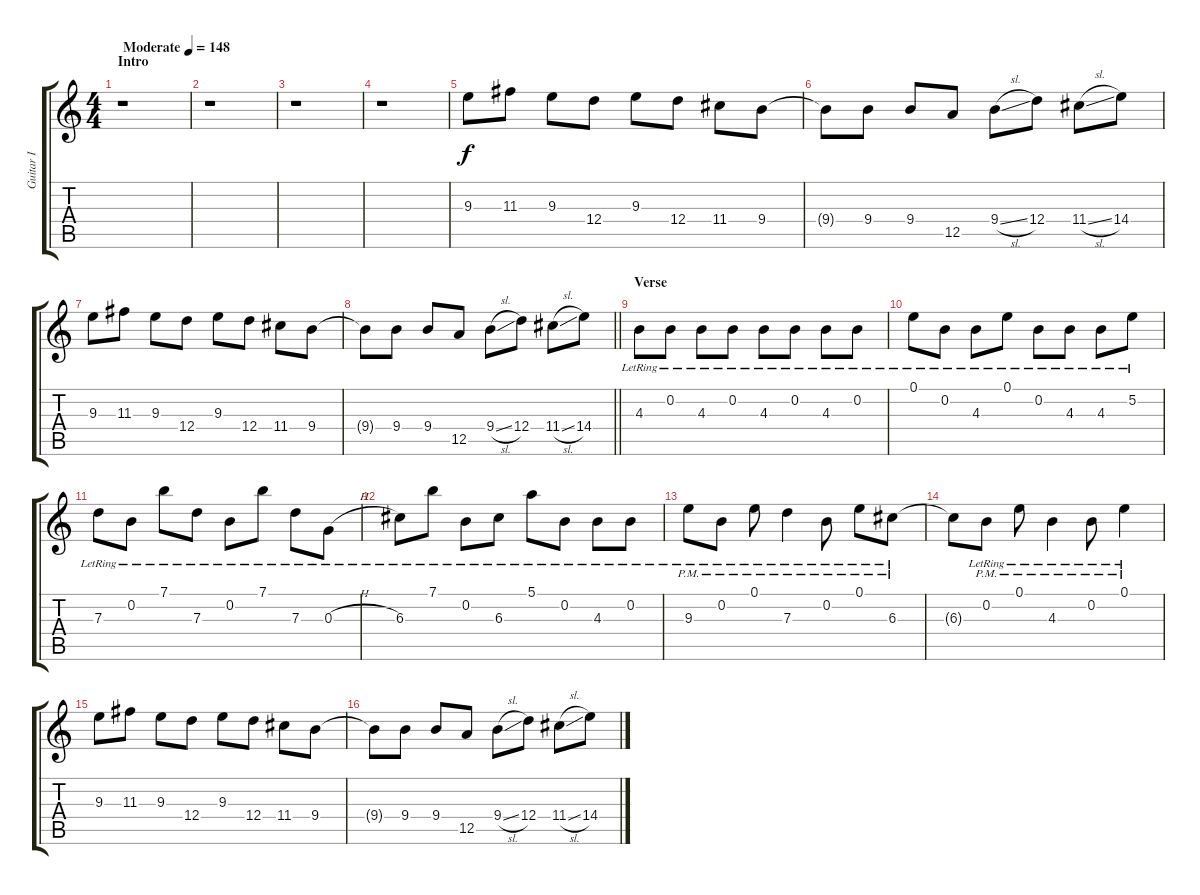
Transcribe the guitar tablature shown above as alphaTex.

\track ("Guitar I" "Guitar I") {instrument overdrivenguitar}
\staff {score tabs}
\tuning (E4 B3 G3 D3 A2 E2) {hide}
\ts (4 4)
\section ("" "Intro")
\tempo (148 "Moderate")
\clef g2
\ks c
r.1{dy f instrument overdrivenguitar} |
r.1 |
r.1 |
r.1 |
9.3.8 11.3.8 9.3.8 12.4.8 9.3.8 12.4.8 11.4.8 9.4.8 |
9.4{t}.8 9.4.8 9.4.8 12.5.8 9.4{sl}.8 12.4.8 11.4{sl}.8 14.4.8 |
9.3.8 11.3.8 9.3.8 12.4.8 9.3.8 12.4.8 11.4.8 9.4.8 |
\barLineRight lightlight
9.4{t}.8 9.4.8 9.4.8 12.5.8 9.4{sl}.8 12.4.8 11.4{sl}.8 14.4.8 |
\section ("" "Verse")
4.3{lr}.8 0.2{lr}.8 4.3{lr}.8 0.2{lr}.8 4.3{lr}.8 0.2{lr}.8 4.3{lr}.8 0.2{lr}.8 |
0.1{lr}.8 0.2{lr}.8 4.3{lr}.8 0.1{lr}.8 0.2{lr}.8 4.3{lr}.8 4.3{lr}.8 5.2{lr}.8 |
7.3{lr}.8 0.2{lr}.8 7.1{lr}.8 7.3{lr}.8 0.2{lr}.8 7.1{lr}.8 7.3{lr}.8 0.3{h lr}.8 |
6.3{lr}.8 7.1{lr}.8 0.2{lr}.8 6.3{lr}.8 5.1{lr}.8 0.2{lr}.8 4.3{lr}.8 0.2{lr}.8 |
9.3{pm lr}.8 0.2{pm lr}.8 0.1{pm lr}.8 7.3{pm lr}.4 0.2{pm lr}.8 0.1{pm lr}.8 6.3{pm lr}.8 |
6.3{t}.8 0.2{pm lr}.8 0.1{pm lr}.8 4.3{pm lr}.4 0.2{pm lr}.8 0.1{pm lr}.4 |
9.3.8 11.3.8 9.3.8 12.4.8 9.3.8 12.4.8 11.4.8 9.4.8 |
9.4{t}.8 9.4.8 9.4.8 12.5.8 9.4{sl}.8 12.4.8 11.4{sl}.8 14.4.8
